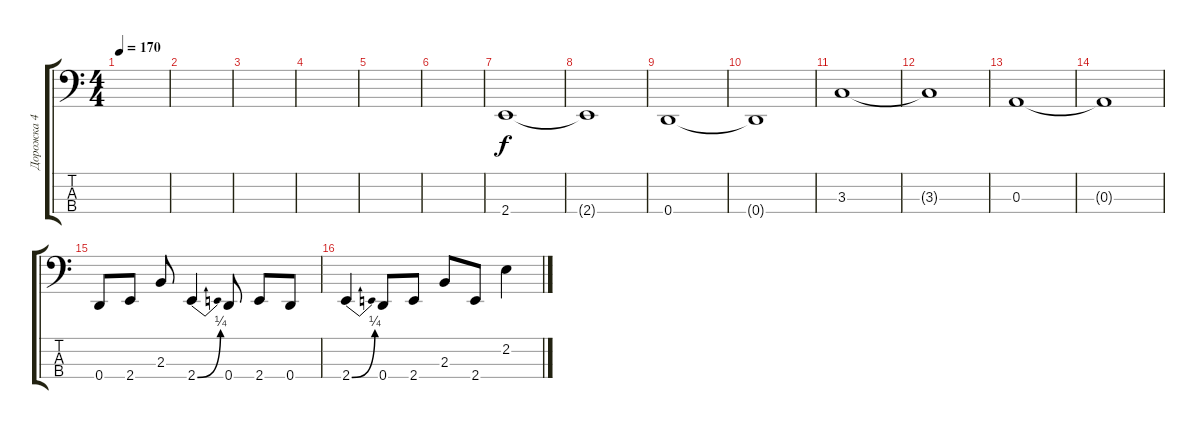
\track ("Дорожка 4" "Дорожка 4") {instrument electricbassfinger}
\staff {score tabs}
\tuning (G2 D2 A1 D1) {hide}
\ts (4 4)
\tempo 170
\clef f4
\ks c
|
|
|
|
|
|
2.4.1 |
2.4{t}.1 |
0.4.1 |
0.4{t}.1 |
3.3.1 |
3.3{t}.1 |
0.3.1 |
0.3{t}.1 |
0.4.8 2.4.8 2.3.8 2.4{be (bend 0 0 60 1)}.4 0.4.8 2.4.8 0.4.8 |
2.4{be (bend 0 0 60 1)}.4 0.4.8 2.4.8 2.3.8 2.4.8 2.2.4
